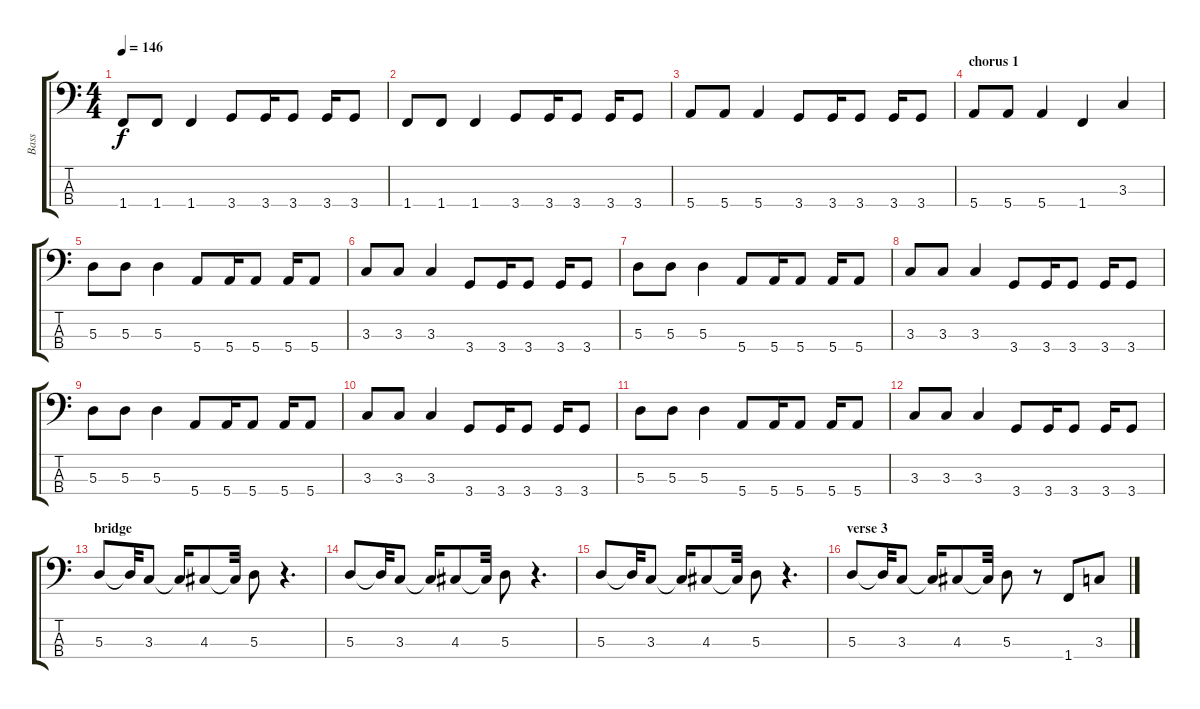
\track ("Bass" "Bass") {instrument electricbasspick}
\staff {score tabs}
\tuning (G2 D2 A1 E1) {hide}
\ts (4 4)
\tempo 146
\clef f4
\ks c
1.4.8{dy f} 1.4.8 1.4.4 3.4.8 3.4.16 3.4.8 3.4.16 3.4.8 |
1.4.8 1.4.8 1.4.4 3.4.8 3.4.16 3.4.8 3.4.16 3.4.8 |
5.4.8 5.4.8 5.4.4 3.4.8 3.4.16 3.4.8 3.4.16 3.4.8 |
\section ("" "chorus 1")
5.4.8 5.4.8 5.4.4 1.4.4 3.3.4 |
5.3.8 5.3.8 5.3.4 5.4.8 5.4.16 5.4.8 5.4.16 5.4.8 |
3.3.8 3.3.8 3.3.4 3.4.8 3.4.16 3.4.8 3.4.16 3.4.8 |
5.3.8 5.3.8 5.3.4 5.4.8 5.4.16 5.4.8 5.4.16 5.4.8 |
3.3.8 3.3.8 3.3.4 3.4.8 3.4.16 3.4.8 3.4.16 3.4.8 |
5.3.8 5.3.8 5.3.4 5.4.8 5.4.16 5.4.8 5.4.16 5.4.8 |
3.3.8 3.3.8 3.3.4 3.4.8 3.4.16 3.4.8 3.4.16 3.4.8 |
5.3.8 5.3.8 5.3.4 5.4.8 5.4.16 5.4.8 5.4.16 5.4.8 |
3.3.8 3.3.8 3.3.4 3.4.8 3.4.16 3.4.8 3.4.16 3.4.8 |
\section ("" "bridge")
5.3.8 5.3{t}.32 3.3.8 3.3{t}.16 4.3.8 4.3{t}.32 5.3.8 r.4{d} |
5.3.8 5.3{t}.32 3.3.8 3.3{t}.16 4.3.8 4.3{t}.32 5.3.8 r.4{d} |
5.3.8 5.3{t}.32 3.3.8 3.3{t}.16 4.3.8 4.3{t}.32 5.3.8 r.4{d} |
\section ("" "verse 3")
5.3.8 5.3{t}.32 3.3.8 3.3{t}.16 4.3.8 4.3{t}.32 5.3.8 r.8 1.4.8 3.3.8
